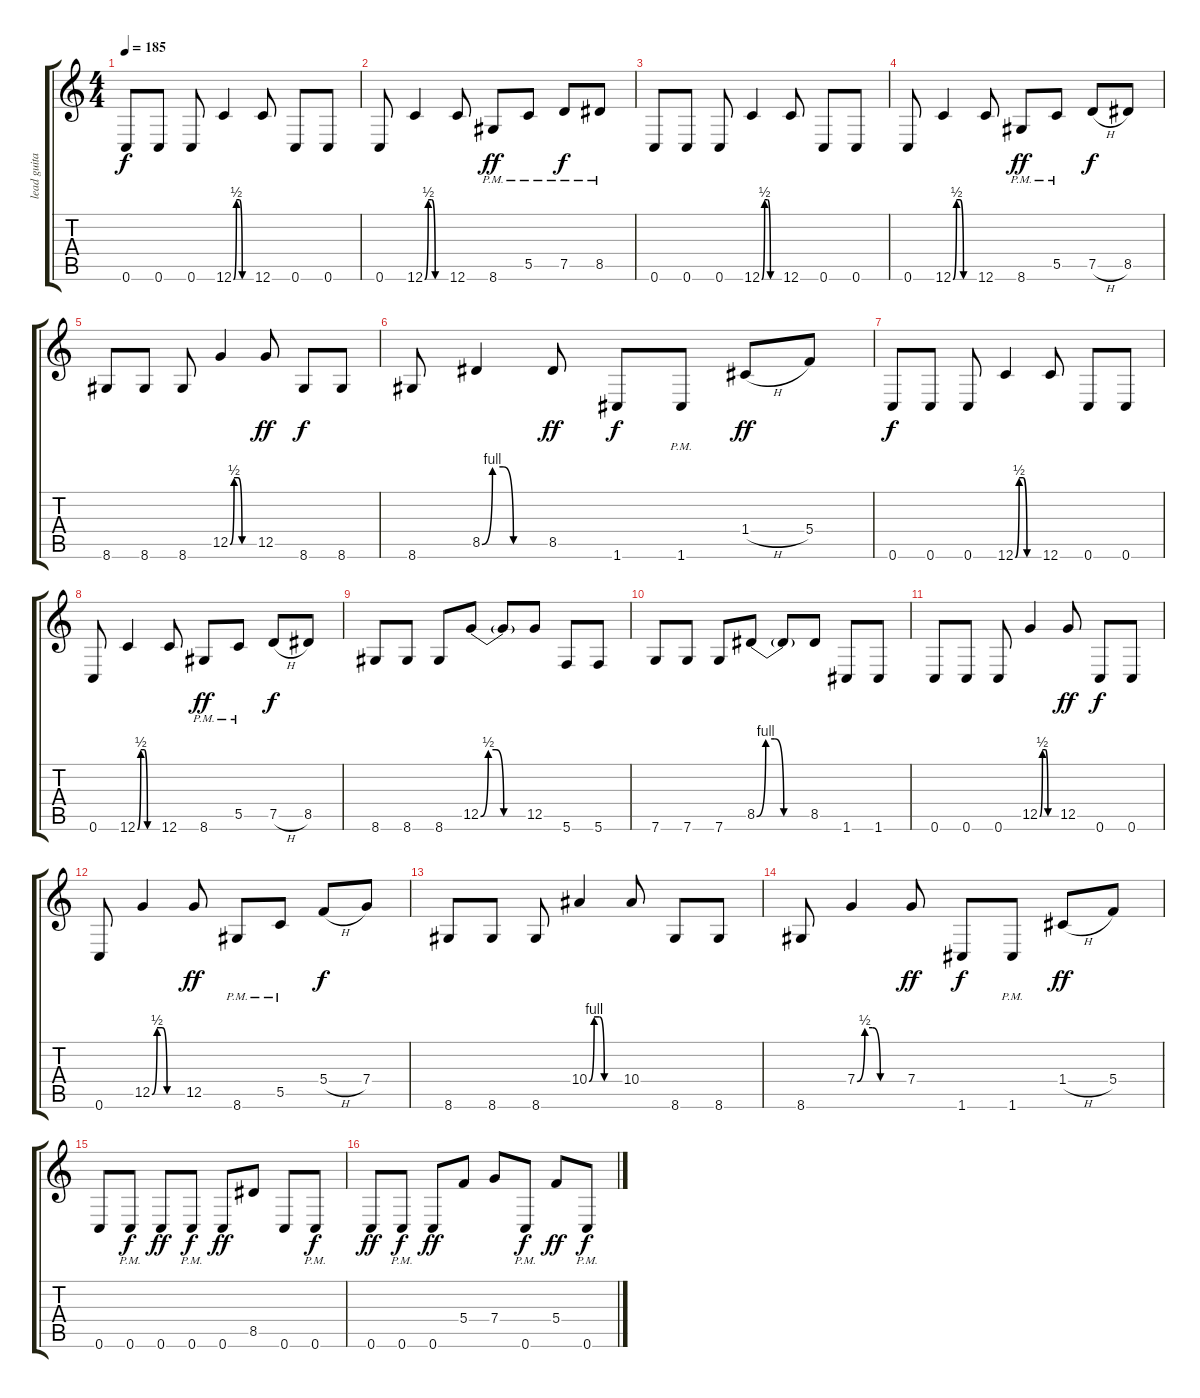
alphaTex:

\track ("lead guitar" "lead guita") {instrument distortionguitar}
\staff {score tabs}
\tuning (D4 A3 F3 C3 G2 C2) {hide}
\ts (4 4)
\tempo 185
\clef g2
\ks c
0.6.8{dy f} 0.6.8 0.6.8 12.6{be (custom 0 0 10 2 20 2 30 0 60 0)}.4 12.6.8 0.6.8 0.6.8 |
0.6.8 12.6{be (custom 0 0 10 2 20 2 30 0 60 0)}.4 12.6.8 8.6{pm}.8{dy ff} 5.5{pm}.8 7.5{pm}.8{dy f} 8.5{pm}.8 |
0.6.8 0.6.8 0.6.8 12.6{be (custom 0 0 10 2 20 2 30 0 60 0)}.4 12.6.8 0.6.8 0.6.8 |
0.6.8 12.6{be (custom 0 0 10 2 20 2 30 0 60 0)}.4 12.6.8 8.6{pm}.8{dy ff} 5.5{pm}.8 7.5{h}.8{dy f} 8.5.8 |
8.6.8 8.6.8 8.6.8 12.5{be (custom 0 0 10 2 20 2 30 0 60 0)}.4 12.5.8{dy ff} 8.6.8{dy f} 8.6.8 |
8.6.8 8.5{be (custom 0 0 10 4 20 4 30 0 60 0)}.4 8.5.8{dy ff} 1.6.8{dy f} 1.6{pm}.8 1.4{h}.8{dy ff} 5.4.8 |
0.6.8{dy f} 0.6.8 0.6.8 12.6{be (custom 0 0 10 2 20 2 30 0 60 0)}.4 12.6.8 0.6.8 0.6.8 |
0.6.8 12.6{be (custom 0 0 10 2 20 2 30 0 60 0)}.4 12.6.8 8.6{pm}.8{dy ff} 5.5{pm}.8 7.5{h}.8{dy f} 8.5.8 |
8.6.8 8.6.8 8.6.8 12.5{be (custom 0 0 10 2 20 2 30 0 60 0)}.8 12.5{t}.8 12.5.8 5.6.8 5.6.8 |
7.6.8 7.6.8 7.6.8 8.5{be (custom 0 0 10 4 20 4 30 0 60 0)}.8 8.5{t}.8 8.5.8 1.6.8 1.6.8 |
0.6.8 0.6.8 0.6.8 12.5{be (custom 0 0 10 2 20 2 30 0 60 0)}.4 12.5.8{dy ff} 0.6.8{dy f} 0.6.8 |
0.6.8 12.5{be (custom 0 0 10 2 20 2 30 0 60 0)}.4 12.5.8{dy ff} 8.6{pm}.8 5.5{pm}.8 5.4{h}.8{dy f} 7.4.8 |
8.6.8 8.6.8 8.6.8 10.4{be (custom 0 0 10 4 20 4 30 0 60 0)}.4 10.4.8 8.6.8 8.6.8 |
8.6.8 7.4{be (custom 0 0 10 2 20 2 30 0 60 0)}.4 7.4.8{dy ff} 1.6.8{dy f} 1.6{pm}.8 1.4{h}.8{dy ff} 5.4.8 |
0.6.8 0.6{pm}.8{dy f} 0.6.8{dy ff} 0.6{pm}.8{dy f} 0.6.8{dy ff} 8.5.8 0.6.8 0.6{pm}.8{dy f} |
0.6.8{dy ff} 0.6{pm}.8{dy f} 0.6.8{dy ff} 5.4.8 7.4.8 0.6{pm}.8{dy f} 5.4.8{dy ff} 0.6{pm}.8{dy f}
